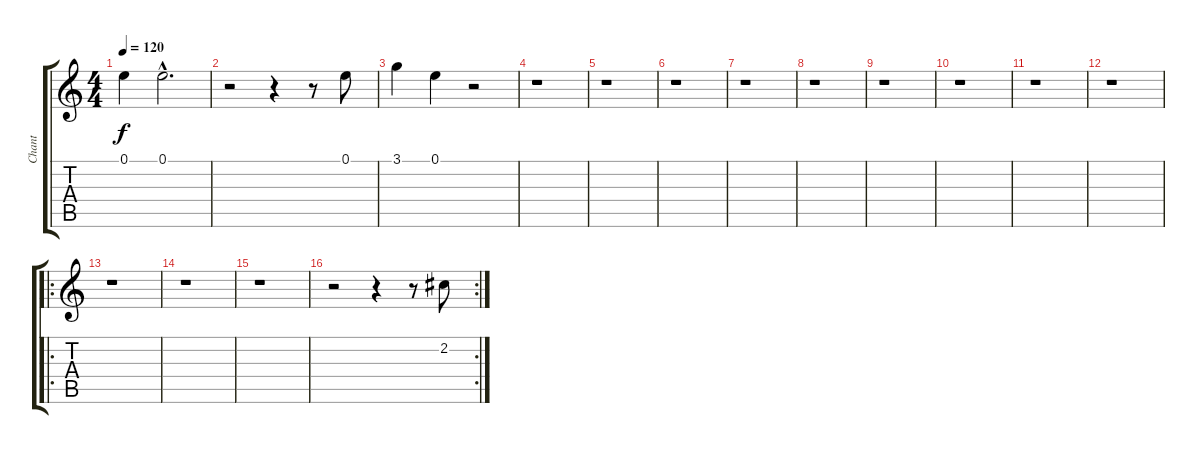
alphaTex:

\track ("Chant" "Chant") {instrument electricguitarclean}
\staff {score tabs}
\tuning (E4 B3 G3 D3 A2 E2) {hide}
\ts (4 4)
\tempo 120
\clef g2
\ks c
0.1.4{dy f} 0.1{hac}.2{d} |
r.2 r.4 r.8 0.1.8 |
3.1.4 0.1.4 r.2 |
r.1 |
r.1 |
r.1 |
r.1 |
r.1 |
r.1 |
r.1 |
r.1 |
r.1 |
\ro
r.1 |
r.1 |
r.1 |
\rc 2
r.2 r.4 r.8 2.2.8
